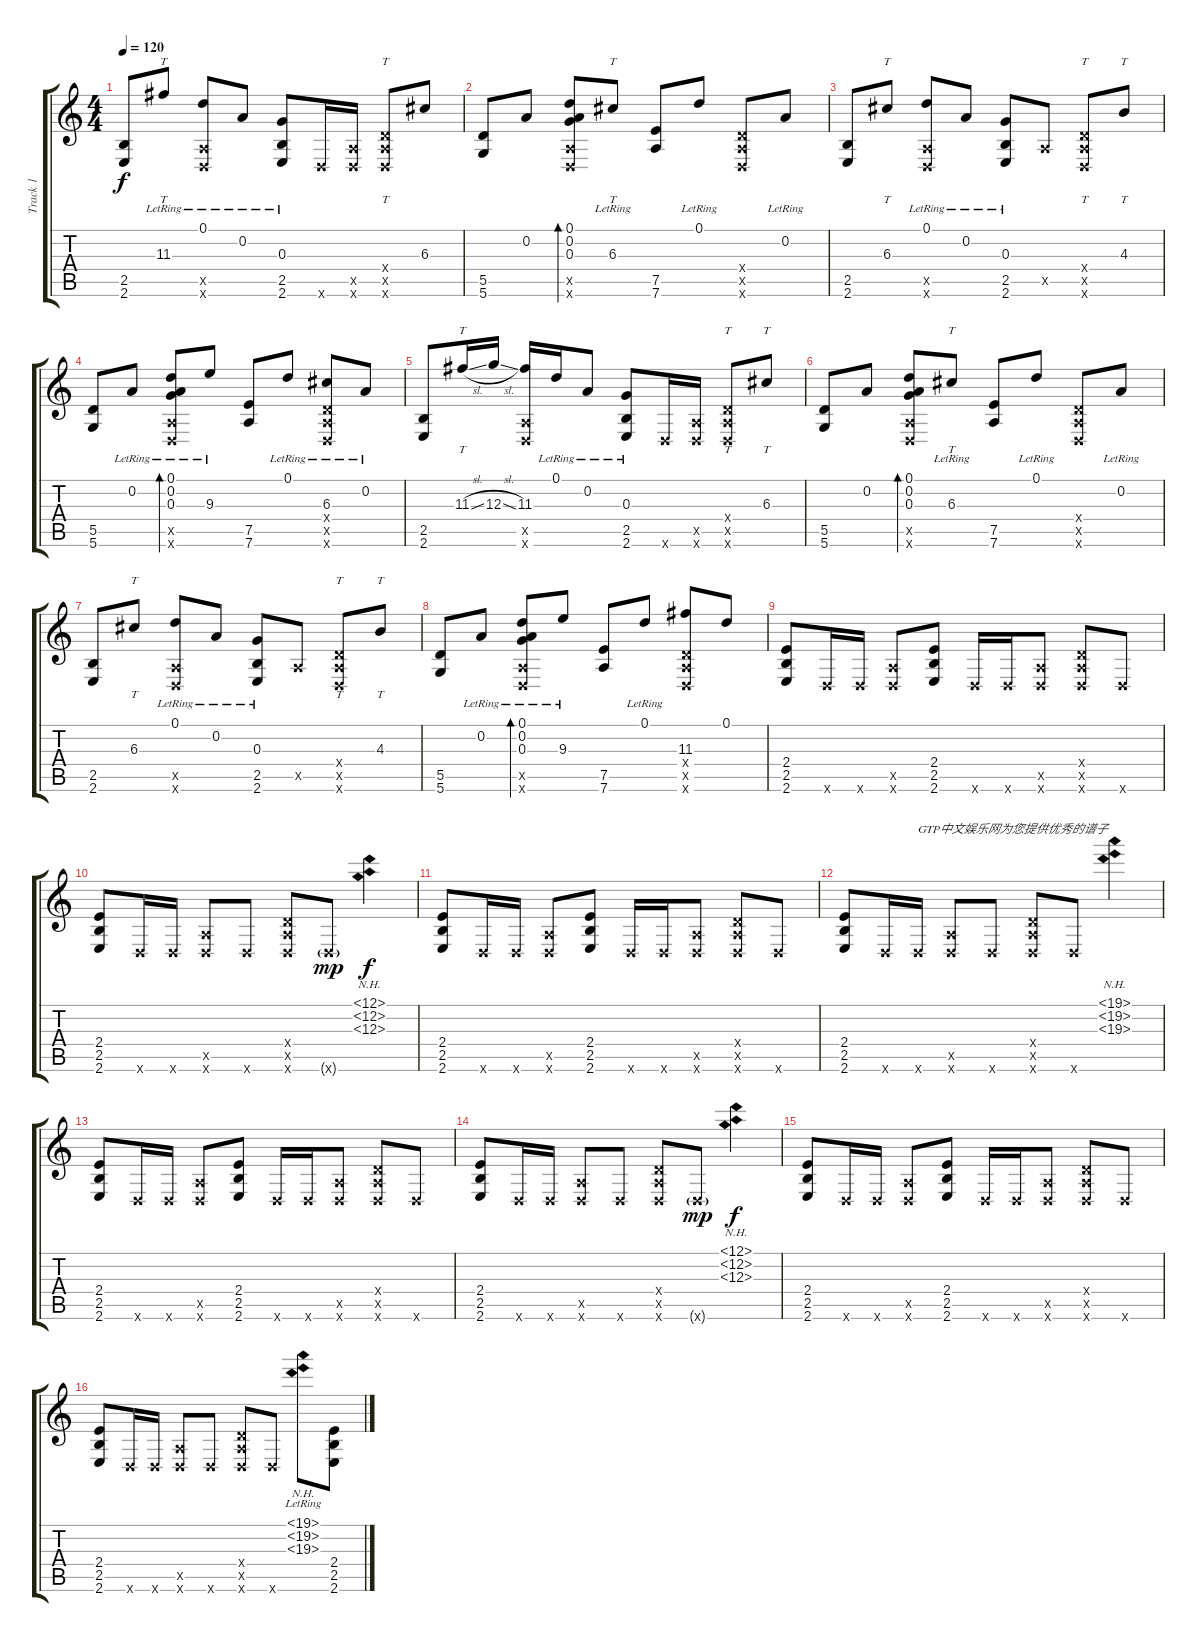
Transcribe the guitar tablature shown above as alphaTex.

\track ("Track 1" "Track 1") {instrument acousticguitarsteel}
\staff {score tabs}
\tuning (D4 A3 G3 D3 A2 D2) {hide}
\ts (4 4)
\tempo 120
\clef g2
\ks c
(2.5 2.6).8{dy f} 11.3{lr}.8{tt} (0.1{lr} 0.5{x} 0.6{x}).8 0.2{lr}.8 (0.3{lr} 2.5 2.6).8 0.6{x}.16 (0.5{x} 0.6{x}).16 (0.4{x} 0.5{x} 0.6{x}).8{tt} 6.3.8 |
(5.5 5.6).8 0.2.8 (0.1 0.2 0.3 0.5{x} 0.6{x}).8{bd 60} 6.3{lr}.8{tt} (7.5 7.6).8 0.1{lr}.8 (0.4{x} 0.5{x} 0.6{x}).8 0.2{lr}.8 |
(2.5 2.6).8 6.3.8{tt} (0.1{lr} 0.5{x} 0.6{x}).8 0.2{lr}.8 (0.3{lr} 2.5 2.6).8 0.5{x}.8 (0.4{x} 0.5{x} 0.6{x}).8{tt} 4.3.8{tt} |
(5.5 5.6).8 0.2{lr}.8 (0.1{lr} 0.2 0.3 0.5{x} 0.6{x}).8{bd 60} 9.3{lr}.8 (7.5 7.6).8 0.1{lr}.8 (6.3{lr} 0.4{x} 0.5{x} 0.6{x}).8 0.2{lr}.8 |
(2.5 2.6).8 11.3{sl}.16{tt} 12.3{sl}.16 (11.3 0.5{x} 0.6{x}).16 0.1{lr}.16 0.2{lr}.8 (0.3{lr} 2.5 2.6).8 0.6{x}.16 (0.5{x} 0.6{x}).16 (0.4{x} 0.5{x} 0.6{x}).8{tt} 6.3.8{tt} |
(5.5 5.6).8 0.2.8 (0.1 0.2 0.3 0.5{x} 0.6{x}).8{bd 60} 6.3{lr}.8{tt} (7.5 7.6).8 0.1{lr}.8 (0.4{x} 0.5{x} 0.6{x}).8 0.2{lr}.8 |
(2.5 2.6).8 6.3.8{tt} (0.1{lr} 0.5{x} 0.6{x}).8 0.2{lr}.8 (0.3{lr} 2.5 2.6).8 0.5{x}.8 (0.4{x} 0.5{x} 0.6{x}).8{tt} 4.3.8{tt} |
(5.5 5.6).8 0.2{lr}.8 (0.1{lr} 0.2 0.3 0.5{x} 0.6{x}).8{bd 60} 9.3{lr}.8 (7.5 7.6).8 0.1{lr}.8 (11.3 0.4{x} 0.5{x} 0.6{x}).8 0.1.8 |
(2.4 2.5 2.6).8 0.6{x}.16 0.6{x}.16 (0.5{x} 0.6{x}).8 (2.4 2.5 2.6).8 0.6{x}.16 0.6{x}.16 (0.5{x} 0.6{x}).8 (0.4{x} 0.5{x} 0.6{x}).8 0.6{x}.8 |
(2.4 2.5 2.6).8 0.6{x}.16 0.6{x}.16 (0.5{x} 0.6{x}).8 0.6{x}.8 (0.4{x} 0.5{x} 0.6{x}).8 0.6{g x}.8{dy mp} (12.1{nh} 12.2{nh} 12.3{nh}).4{dy f} |
(2.4 2.5 2.6).8 0.6{x}.16 0.6{x}.16 (0.5{x} 0.6{x}).8 (2.4 2.5 2.6).8 0.6{x}.16 0.6{x}.16 (0.5{x} 0.6{x}).8 (0.4{x} 0.5{x} 0.6{x}).8 0.6{x}.8 |
(2.4 2.5 2.6).8 0.6{x}.16 0.6{x}.16{txt "GTP中文娱乐网为您提供优秀的谱子"} (0.5{x} 0.6{x}).8 0.6{x}.8 (0.4{x} 0.5{x} 0.6{x}).8 0.6{x}.8 (19.1{nh} 19.2{nh} 19.3{nh}).4 |
(2.4 2.5 2.6).8 0.6{x}.16 0.6{x}.16 (0.5{x} 0.6{x}).8 (2.4 2.5 2.6).8 0.6{x}.16 0.6{x}.16 (0.5{x} 0.6{x}).8 (0.4{x} 0.5{x} 0.6{x}).8 0.6{x}.8 |
(2.4 2.5 2.6).8 0.6{x}.16 0.6{x}.16 (0.5{x} 0.6{x}).8 0.6{x}.8 (0.4{x} 0.5{x} 0.6{x}).8 0.6{g x}.8{dy mp} (12.1{nh} 12.2{nh} 12.3{nh}).4{dy f} |
(2.4 2.5 2.6).8 0.6{x}.16 0.6{x}.16 (0.5{x} 0.6{x}).8 (2.4 2.5 2.6).8 0.6{x}.16 0.6{x}.16 (0.5{x} 0.6{x}).8 (0.4{x} 0.5{x} 0.6{x}).8 0.6{x}.8 |
(2.4 2.5 2.6).8 0.6{x}.16 0.6{x}.16 (0.5{x} 0.6{x}).8 0.6{x}.8 (0.4{x} 0.5{x} 0.6{x}).8 0.6{x}.8 (19.1{nh} 19.2{nh} 19.3{nh lr}).8 (2.4 2.5 2.6).8
